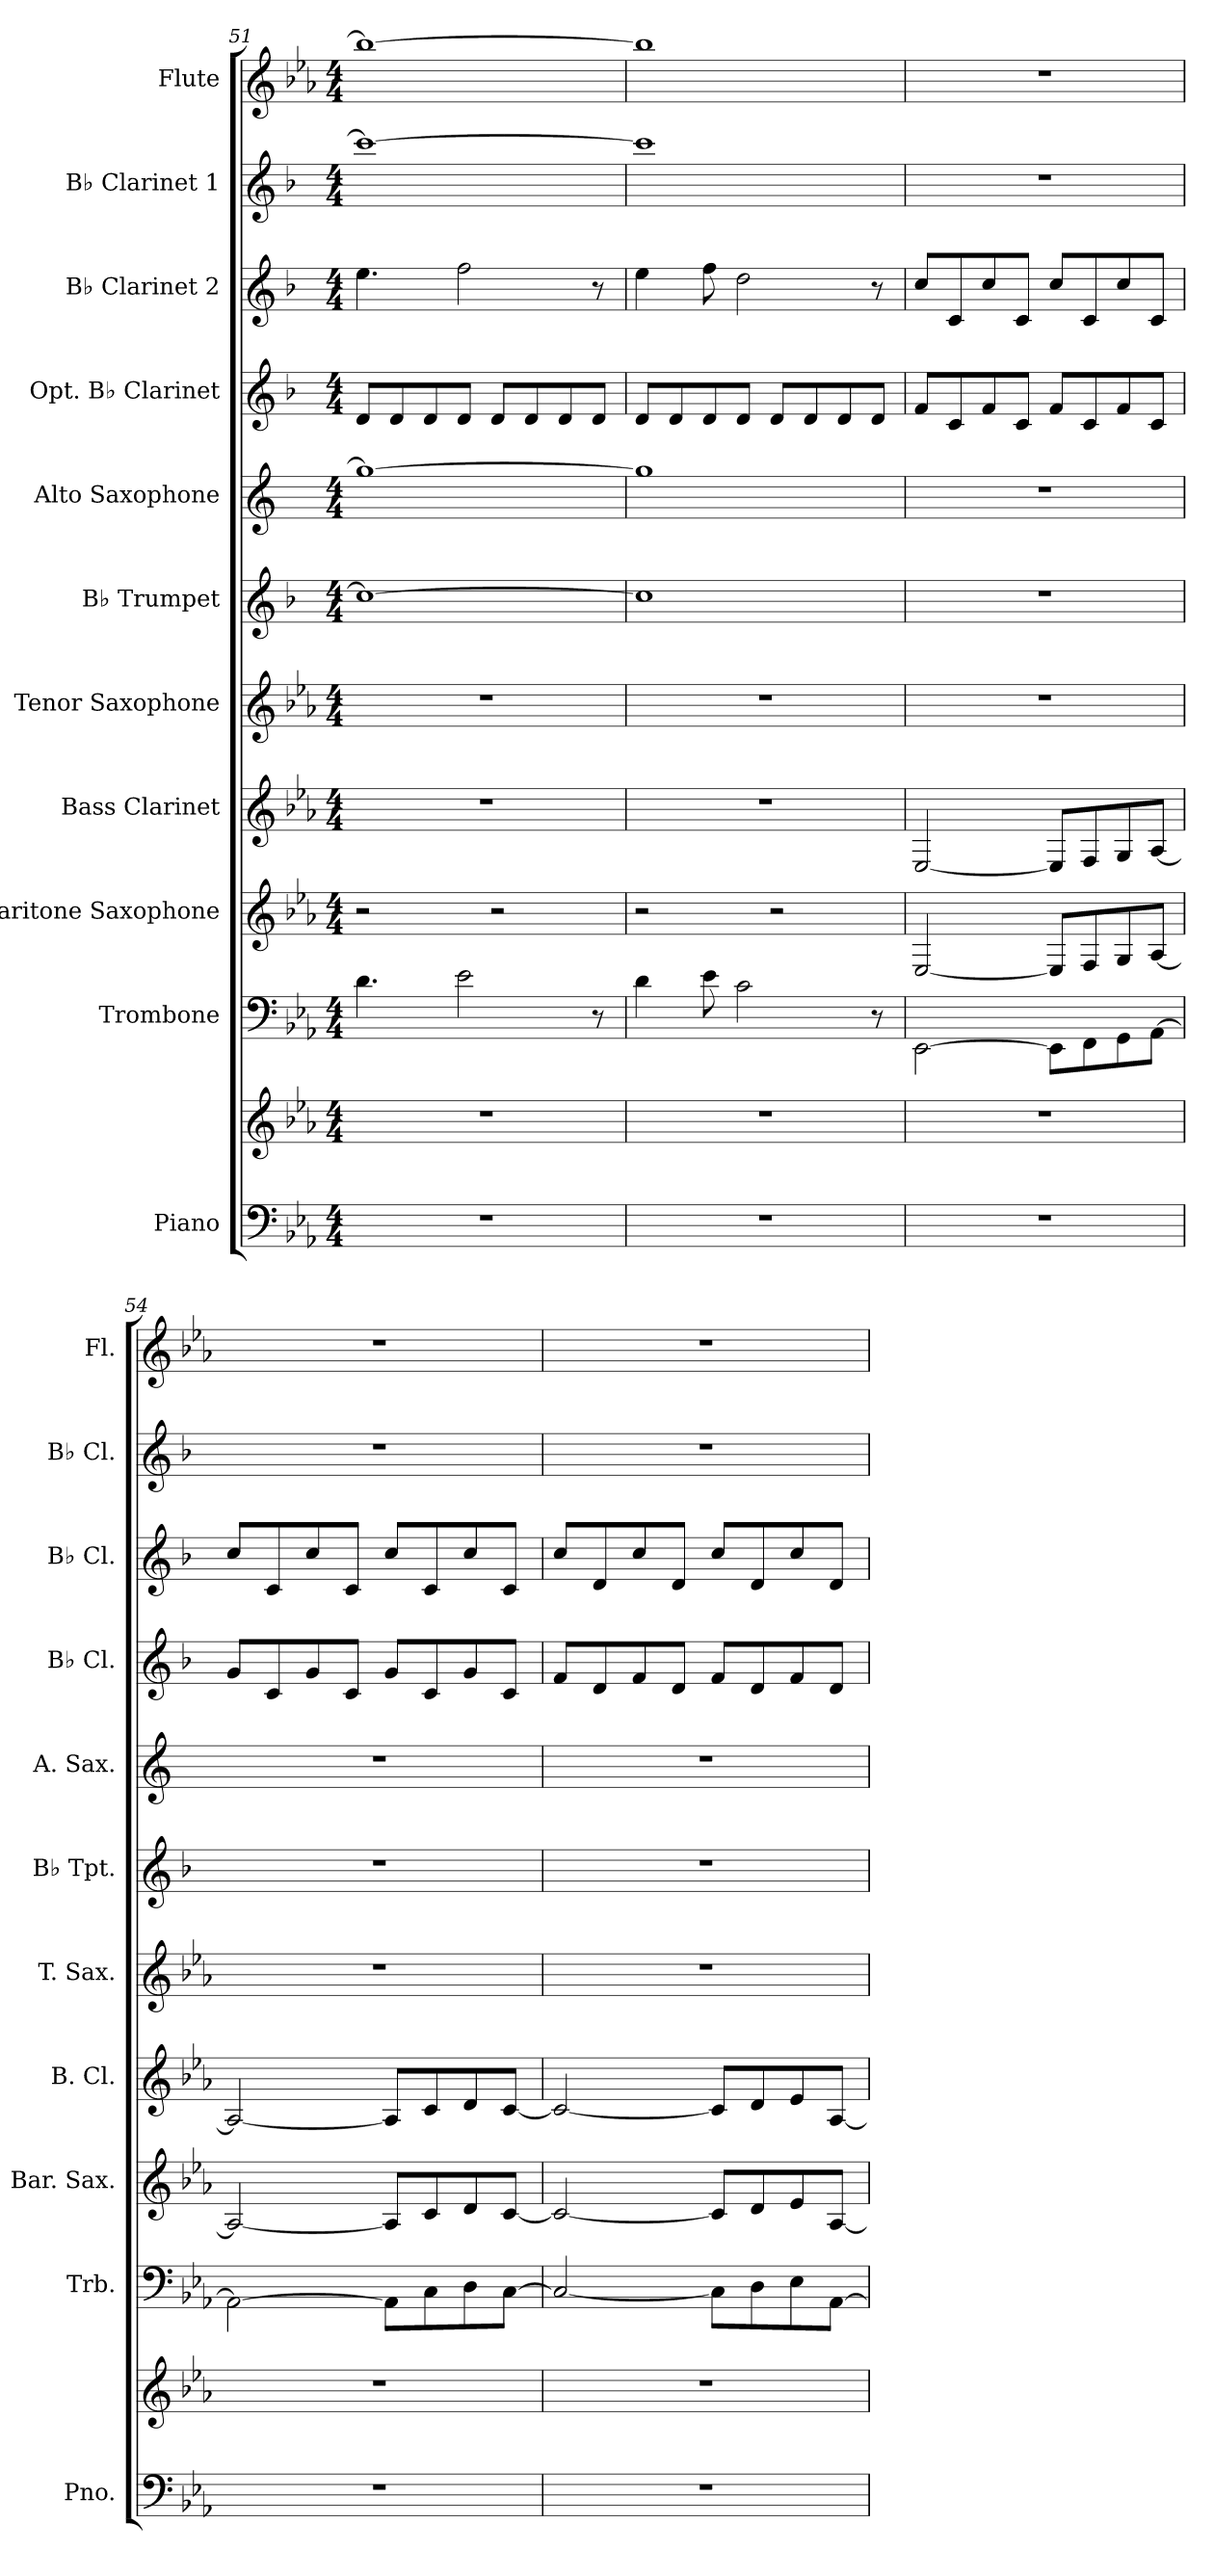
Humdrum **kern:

**kern	**kern	**kern	**kern	**kern	**kern	**kern	**kern	**kern	**kern	**kern	**kern
*part11	*part11	*part10	*part9	*part8	*part7	*part6	*part5	*part4	*part3	*part2	*part1
*staff12	*staff11	*staff10	*staff9	*staff8	*staff7	*staff6	*staff5	*staff4	*staff3	*staff2	*staff1
*I"Piano	*	*I"Trombone	*I"Baritone Saxophone	*I"Bass Clarinet	*I"Tenor Saxophone	*I"B♭ Trumpet	*I"Alto Saxophone	*I"Opt. B♭ Clarinet	*I"B♭ Clarinet 2	*I"B♭ Clarinet 1	*I"Flute
*I'Pno.	*	*I'Trb.	*I'Bar. Sax.	*I'B. Cl.	*I'T. Sax.	*I'B♭ Tpt.	*I'A. Sax.	*I'B♭ Cl.	*I'B♭ Cl.	*I'B♭ Cl.	*I'Fl.
*clefF4	*clefG2	*clefF4	*clefG2	*clefG2	*clefG2	*clefG2	*clefG2	*clefG2	*clefG2	*clefG2	*clefG2
*	*	*	*ITrd12c21	*ITrd8c14	*ITrd8c14	*ITrd1c2	*ITrd5c9	*ITrd1c2	*ITrd1c2	*ITrd1c2	*
*k[b-e-a-]	*k[b-e-a-]	*k[b-e-a-]	*k[b-e-a-]	*k[b-e-a-]	*k[b-e-a-]	*k[b-e-a-]	*k[b-e-a-]	*k[b-e-a-]	*k[b-e-a-]	*k[b-e-a-]	*k[b-e-a-]
*E-:	*E-:	*E-:	*	*	*	*	*	*	*	*	*E-:
*M4/4	*M4/4	*M4/4	*M4/4	*M4/4	*M4/4	*M4/4	*M4/4	*M4/4	*M4/4	*M4/4	*M4/4
=51	=51	=51	=51	=51	=51	=51	=51	=51	=51	=51	=51
1r	1r	4.d\	2r	1r	1r	1b-_	1b-_	8c/L	4.dd\	1bb-_	1bb-_
.	.	.	.	.	.	.	.	8c/	.	.	.
.	.	.	.	.	.	.	.	8c/	.	.	.
.	.	2e-\	.	.	.	.	.	8c/J	2ee-\	.	.
.	.	.	2r	.	.	.	.	8c/L	.	.	.
.	.	.	.	.	.	.	.	8c/	.	.	.
.	.	.	.	.	.	.	.	8c/	.	.	.
.	.	8r	.	.	.	.	.	8c/J	8r	.	.
=52	=52	=52	=52	=52	=52	=52	=52	=52	=52	=52	=52
1r	1r	4d\	2r	1r	1r	1b-]	1b-]	8c/L	4dd\	1bb-]	1bb-]
.	.	.	.	.	.	.	.	8c/	.	.	.
.	.	8e-\	.	.	.	.	.	8c/	8ee-\	.	.
.	.	2c\	.	.	.	.	.	8c/J	2cc\	.	.
.	.	.	2r	.	.	.	.	8c/L	.	.	.
.	.	.	.	.	.	.	.	8c/	.	.	.
.	.	.	.	.	.	.	.	8c/	.	.	.
.	.	8r	.	.	.	.	.	8c/J	8r	.	.
=53	=53	=53	=53	=53	=53	=53	=53	=53	=53	=53	=53
1r	1r	[2EE-\	[2EE-/	[2EE-/	1r	1r	1r	8e-/L	8b-/L	1r	1r
.	.	.	.	.	.	.	.	8B-/	8B-/	.	.
.	.	.	.	.	.	.	.	8e-/	8b-/	.	.
.	.	.	.	.	.	.	.	8B-/J	8B-/J	.	.
.	.	8EE-\L]	8EE-/L]	8EE-/L]	.	.	.	8e-/L	8b-/L	.	.
.	.	8FF\	8FF/	8FF/	.	.	.	8B-/	8B-/	.	.
.	.	8GG\	8GG/	8GG/	.	.	.	8e-/	8b-/	.	.
.	.	[8AA-\J	[8AA-/J	[8AA-/J	.	.	.	8B-/J	8B-/J	.	.
!!LO:PB:g=z
=54	=54	=54	=54	=54	=54	=54	=54	=54	=54	=54	=54
1r	1r	2AA-\_	2AA-/_	2AA-/_	1r	1r	1r	8f/L	8b-/L	1r	1r
.	.	.	.	.	.	.	.	8B-/	8B-/	.	.
.	.	.	.	.	.	.	.	8f/	8b-/	.	.
.	.	.	.	.	.	.	.	8B-/J	8B-/J	.	.
.	.	8AA-\L]	8AA-/L]	8AA-/L]	.	.	.	8f/L	8b-/L	.	.
.	.	8C\	8C/	8C/	.	.	.	8B-/	8B-/	.	.
.	.	8D\	8D/	8D/	.	.	.	8f/	8b-/	.	.
.	.	[8C\J	[8C/J	[8C/J	.	.	.	8B-/J	8B-/J	.	.
=55	=55	=55	=55	=55	=55	=55	=55	=55	=55	=55	=55
1r	1r	2C/_	2C/_	2C/_	1r	1r	1r	8e-/L	8b-/L	1r	1r
.	.	.	.	.	.	.	.	8c/	8c/	.	.
.	.	.	.	.	.	.	.	8e-/	8b-/	.	.
.	.	.	.	.	.	.	.	8c/J	8c/J	.	.
.	.	8C\L]	8C/L]	8C/L]	.	.	.	8e-/L	8b-/L	.	.
.	.	8D\	8D/	8D/	.	.	.	8c/	8c/	.	.
.	.	8E-\	8E-/	8E-/	.	.	.	8e-/	8b-/	.	.
.	.	[8AA-\J	[8AA-/J	[8AA-/J	.	.	.	8c/J	8c/J	.	.
=	=	=	=	=	=	=	=	=	=	=	=
*-	*-	*-	*-	*-	*-	*-	*-	*-	*-	*-	*-
